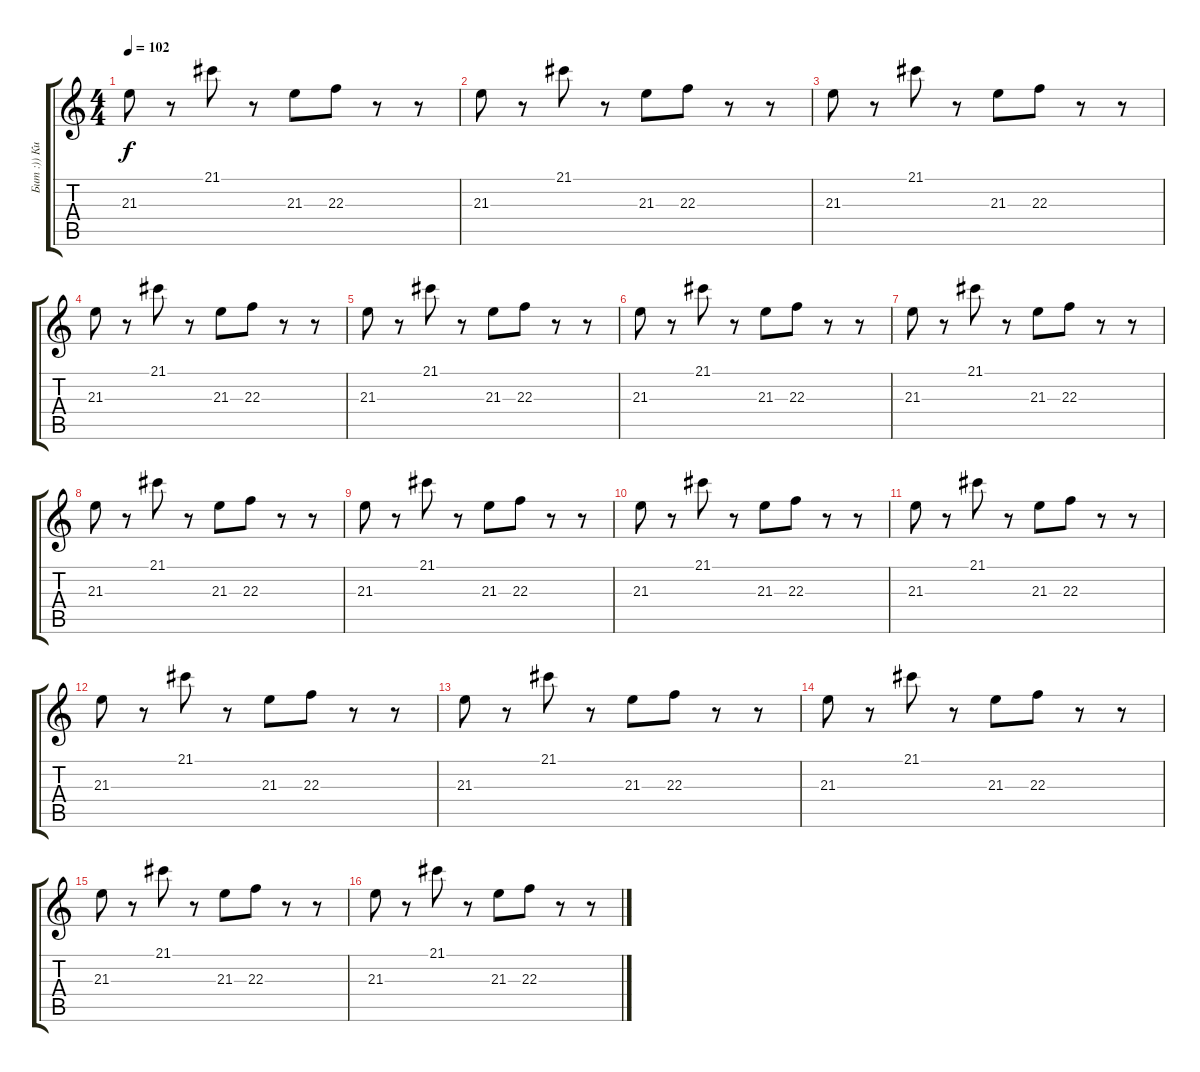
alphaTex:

\track ("Бит :)) Кита" "Бит :)) Ки") {instrument acousticgrandpiano}
\staff {score tabs}
\tuning (E4 B3 G3 D3 A2 E2) {hide}
\ts (4 4)
\tempo 102
\clef g2
\ks c
21.3.8{dy f} r.8 21.1.8 r.8 21.3.8 22.3.8 r.8 r.8 |
21.3.8 r.8 21.1.8 r.8 21.3.8 22.3.8 r.8 r.8 |
21.3.8 r.8 21.1.8 r.8 21.3.8 22.3.8 r.8 r.8 |
21.3.8 r.8 21.1.8 r.8 21.3.8 22.3.8 r.8 r.8 |
21.3.8 r.8 21.1.8 r.8 21.3.8 22.3.8 r.8 r.8 |
21.3.8 r.8 21.1.8 r.8 21.3.8 22.3.8 r.8 r.8 |
21.3.8 r.8 21.1.8 r.8 21.3.8 22.3.8 r.8 r.8 |
21.3.8 r.8 21.1.8 r.8 21.3.8 22.3.8 r.8 r.8 |
21.3.8 r.8 21.1.8 r.8 21.3.8 22.3.8 r.8 r.8 |
21.3.8 r.8 21.1.8 r.8 21.3.8 22.3.8 r.8 r.8 |
21.3.8 r.8 21.1.8 r.8 21.3.8 22.3.8 r.8 r.8 |
21.3.8 r.8 21.1.8 r.8 21.3.8 22.3.8 r.8 r.8 |
21.3.8 r.8 21.1.8 r.8 21.3.8 22.3.8 r.8 r.8 |
21.3.8 r.8 21.1.8 r.8 21.3.8 22.3.8 r.8 r.8 |
21.3.8 r.8 21.1.8 r.8 21.3.8 22.3.8 r.8 r.8 |
21.3.8 r.8 21.1.8 r.8 21.3.8 22.3.8 r.8 r.8
